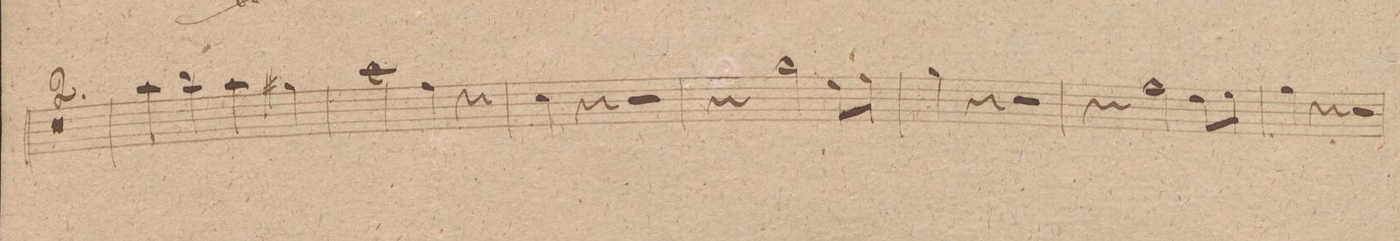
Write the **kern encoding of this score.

**kern	**dynam
*I"Fagotto. 2do	*
*clefF4	*
*k[f#c#g#]	*
*met(c|)	*
*M2/2	*
0r	.
=9	=9
=10	=10
4c#\	.
4d\	.
4c#\	.
4B#X\	.
=11	=11
2c#\	.
4A\	.
4r	.
=12	=12
4E\	.
4r	.
2r	.
=13	=13
4r	.
2B\	.
8G#\L	.
8A\J	.
=14	=14
4B\	.
4r	.
2r	.
=15	=15
4r	.
2A\	.
8F#\L	.
8G#\J	.
=16	=16
4A\	.
4r	.
2r	.
=17	=17
*-	*-
